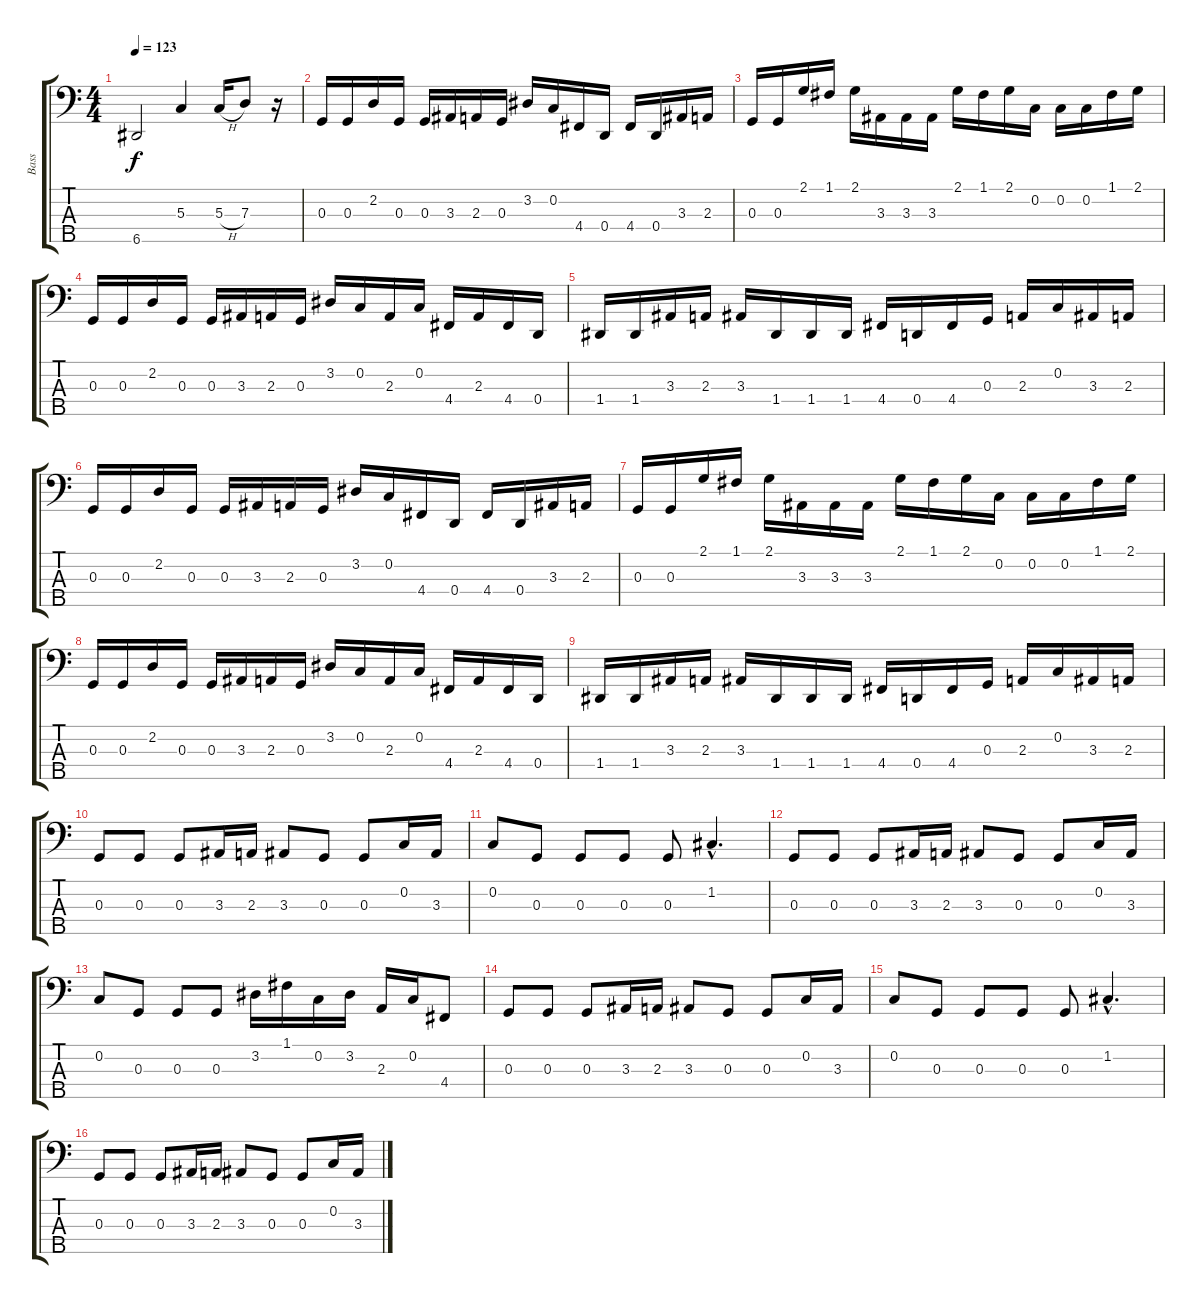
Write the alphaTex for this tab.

\track ("Bass" "Bass") {instrument electricbassfinger}
\staff {score tabs}
\tuning (F2 C2 G1 D1 A0) {hide}
\ts (4 4)
\tempo 123
\clef f4
\ks c
6.5.2{dy f} 5.3.4 5.3{h}.16 7.3.8 r.16 |
0.3.16 0.3.16 2.2.16 0.3.16 0.3.16 3.3.16 2.3.16 0.3.16 3.2.16 0.2.16 4.4.16 0.4.16 4.4.16 0.4.16 3.3.16 2.3.16 |
0.3.16 0.3.16 2.1.16 1.1.16 2.1.16 3.3.16 3.3.16 3.3.16 2.1.16 1.1.16 2.1.16 0.2.16 0.2.16 0.2.16 1.1.16 2.1.16 |
0.3.16 0.3.16 2.2.16 0.3.16 0.3.16 3.3.16 2.3.16 0.3.16 3.2.16 0.2.16 2.3.16 0.2.16 4.4.16 2.3.16 4.4.16 0.4.16 |
1.4.16 1.4.16 3.3.16 2.3.16 3.3.16 1.4.16 1.4.16 1.4.16 4.4.16 0.4.16 4.4.16 0.3.16 2.3.16 0.2.16 3.3.16 2.3.16 |
0.3.16 0.3.16 2.2.16 0.3.16 0.3.16 3.3.16 2.3.16 0.3.16 3.2.16 0.2.16 4.4.16 0.4.16 4.4.16 0.4.16 3.3.16 2.3.16 |
0.3.16 0.3.16 2.1.16 1.1.16 2.1.16 3.3.16 3.3.16 3.3.16 2.1.16 1.1.16 2.1.16 0.2.16 0.2.16 0.2.16 1.1.16 2.1.16 |
0.3.16 0.3.16 2.2.16 0.3.16 0.3.16 3.3.16 2.3.16 0.3.16 3.2.16 0.2.16 2.3.16 0.2.16 4.4.16 2.3.16 4.4.16 0.4.16 |
1.4.16 1.4.16 3.3.16 2.3.16 3.3.16 1.4.16 1.4.16 1.4.16 4.4.16 0.4.16 4.4.16 0.3.16 2.3.16 0.2.16 3.3.16 2.3.16 |
0.3.8 0.3.8 0.3.8 3.3.16 2.3.16 3.3.8 0.3.8 0.3.8 0.2.16 3.3.16 |
0.2.8 0.3.8 0.3.8 0.3.8 0.3.8 1.2{hac}.4{d} |
0.3.8 0.3.8 0.3.8 3.3.16 2.3.16 3.3.8 0.3.8 0.3.8 0.2.16 3.3.16 |
0.2.8 0.3.8 0.3.8 0.3.8 3.2.16 1.1.16 0.2.16 3.2.16 2.3.16 0.2.16 4.4.8 |
0.3.8 0.3.8 0.3.8 3.3.16 2.3.16 3.3.8 0.3.8 0.3.8 0.2.16 3.3.16 |
0.2.8 0.3.8 0.3.8 0.3.8 0.3.8 1.2{hac}.4{d} |
0.3.8 0.3.8 0.3.8 3.3.16 2.3.16 3.3.8 0.3.8 0.3.8 0.2.16 3.3.16
